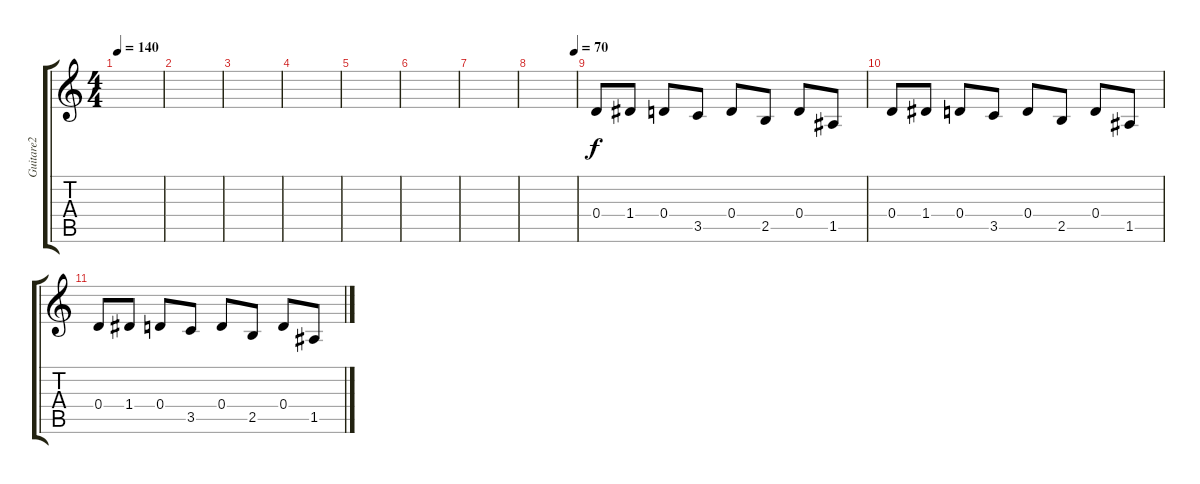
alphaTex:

\track ("Guitare2" "Guitare2") {instrument distortionguitar}
\staff {score tabs}
\tuning (E4 B3 G3 D3 A2 E2) {hide}
\ts (4 4)
\tempo 140
\clef g2
\ks c
|
|
|
|
|
|
|
\tempo (70 0.96875)
|
0.4.8 1.4.8 0.4.8 3.5.8 0.4.8 2.5.8 0.4.8 1.5.8 |
0.4.8 1.4.8 0.4.8 3.5.8 0.4.8 2.5.8 0.4.8 1.5.8 |
0.4.8 1.4.8 0.4.8 3.5.8 0.4.8 2.5.8 0.4.8 1.5.8
